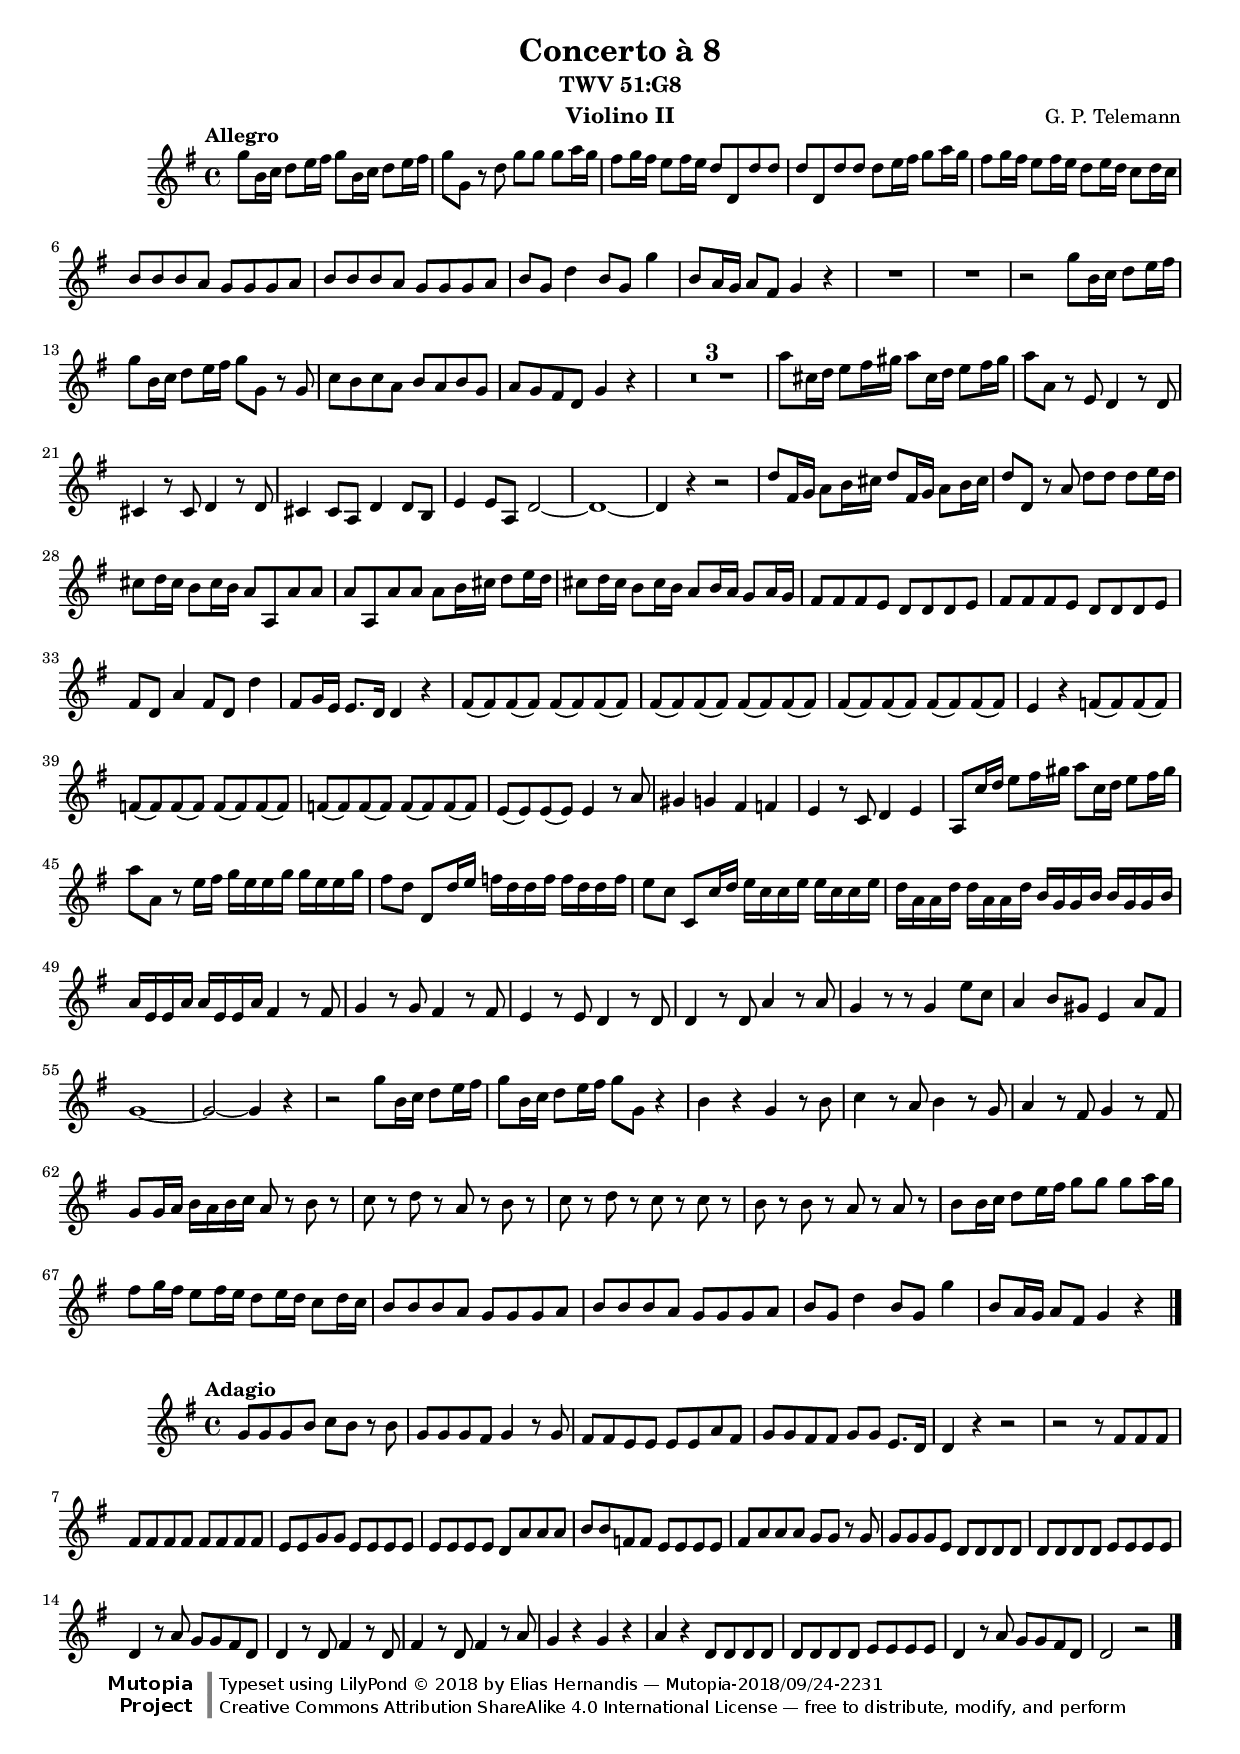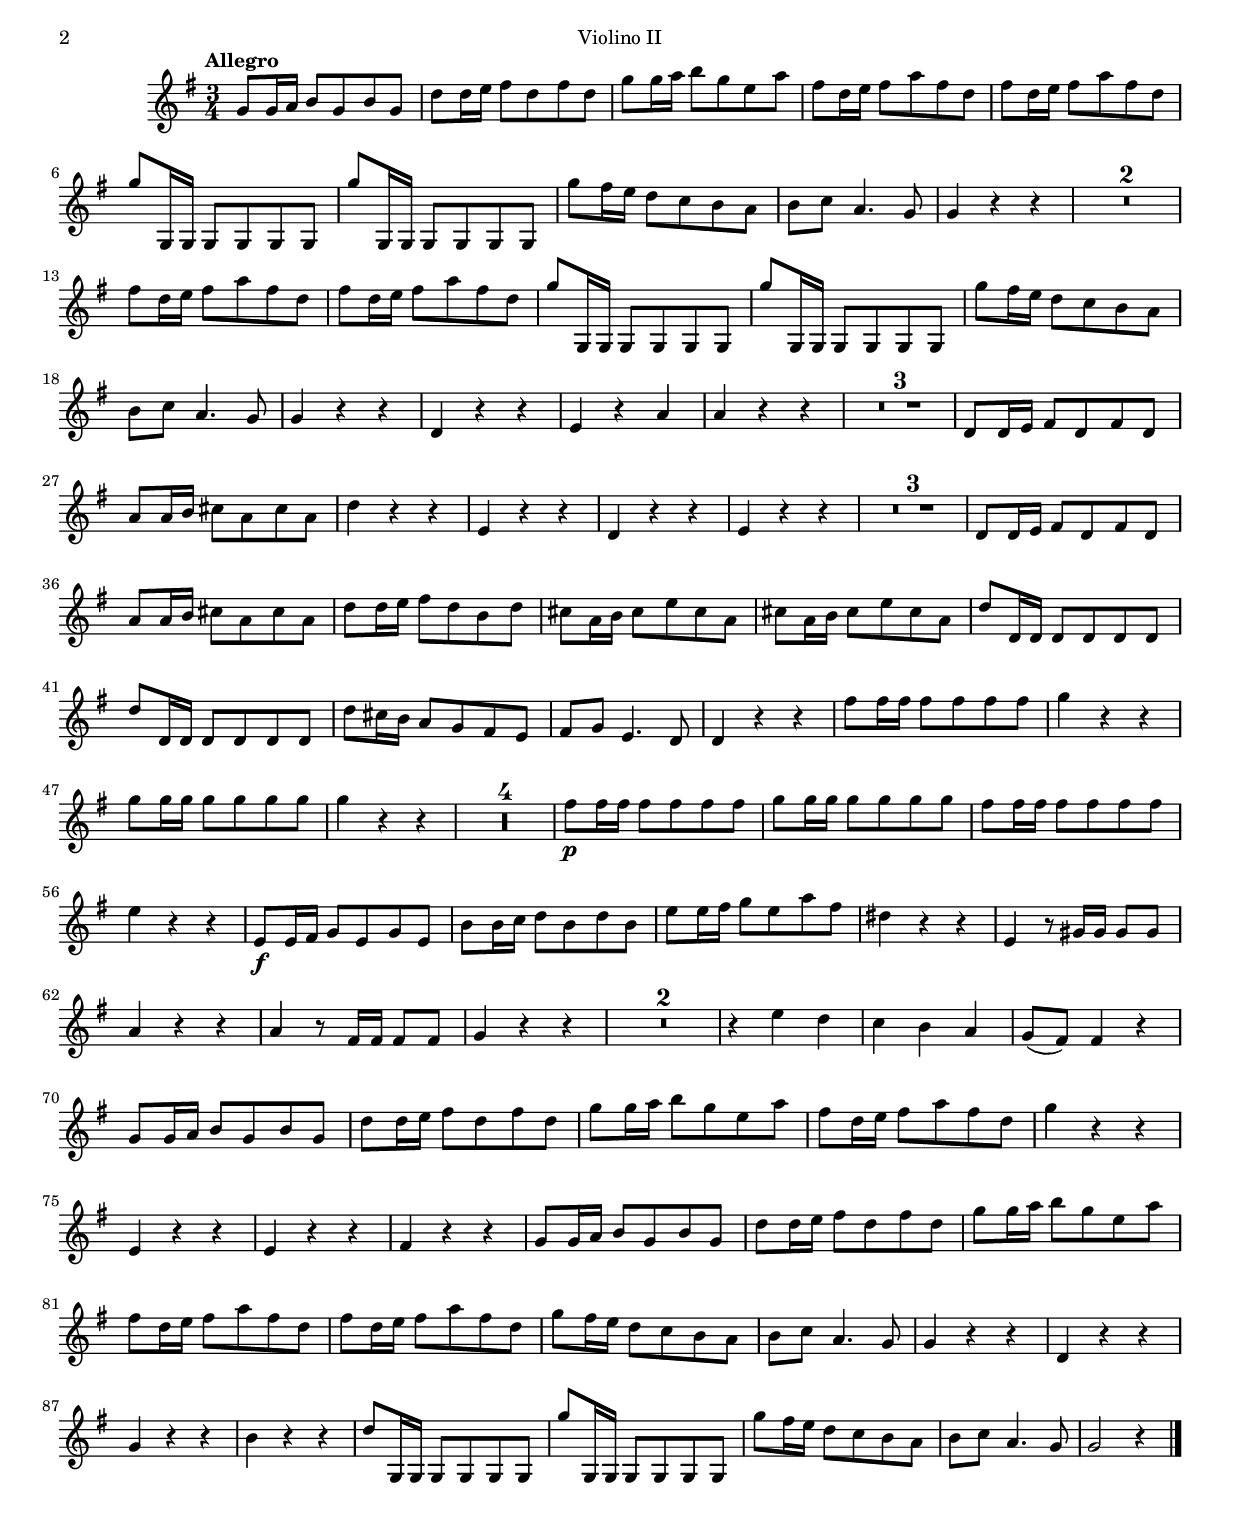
\version "2.18.2"
\include "../util.ily"

violinoIIFirstMov = \relative c'' {
  \globalFirstMov
    g'8 b,16 c d8 e16 fis
    g8 b,16 c d8 e16 fis
  | g8 g, r d'
    g g g a16 g
  | fis8 g16 fis e8 fis16 e
    d8 d, d' d
  | d8 d, d' d
    d e16 fis g8 a16 g
  | fis8 g16 fis e8 fis16 e
    d8 e16 d c8 d16 c
  | b8 b b a
    g g g a
  | b8 b b a
    g g g a
  | b g d'4
    b8 g g'4
  | b,8 a16 g a8 fis
    g4 r

    % 10
  | R1
  | R1
  | r2
    g'8 b,16 c d8 e16 fis
  | g8 b,16 c d8 e16 fis
    g8 g, r g
  | c b c a
    b a b g
  | a g fis d
    g4 r
  | R1*3
  | a'8 cis,16 d e8 fis16 gis
    a8 cis,16 d e8 fis16 gis

    % 20
  | a8 a, r e
    d4 r8 d
  | cis4 r8 cis
    d4 r8 d
  | cis4 cis8 a
    d4 d8 b
  | e4 e8 a,
    d2~
  | d1~

  | d4 r
    r2
  | d'8 fis,16 g a8 b16 cis
    d8 fis,16 g a8 b16 cis
  | d8 d, r a'
    d d d e16 d
  | cis8 d16 cis b8 cis16 b
    a8 a, a' a
  | a a, a' a
    a b16 cis d8 e16 d

    % 30
  | cis8 d16 cis b8 cis16 b
    a8 b16 a g8 a16 g
  | fis8 fis fis e
    d d d e
  | fis8 fis fis e
    d d d e
  | fis d a'4
    fis8 d d'4
  | fis,8 g16 e e8. d16
    d4 r
  | fis8( fis) fis( fis)
    fis( fis) fis( fis)
  | fis( fis) fis( fis)
    fis( fis) fis( fis)
  | fis( fis) fis( fis)
    fis( fis) fis( fis)
  | e4 r
    f8( f) f( f)
  | f( f) f( f)
    f( f) f( f)
  | f( f) f( f)
    f( f) f( f)
  | e( e) e( e)
    e4 r8 a
  | gis4 g
    fis f
  | e r8 c
    d4 e
  | a,8 c'16 d e8 fis16 gis
    a8  c,16 d e8 fis16 gis
  | a8 a, r e'16 fis
    g e e g g e e g
  | fis8 d d, d'16 e
    f d d f f d d f
  | e8 c8 c, c'16 d
    e c c e e c c e
  | d a a d d a a d
    b g g b b g g b
  | a e e a a e e a
    fis4 r8 fis

    % 50
  | g4 r8 g
    fis4 r8 fis
  | e4 r8 e
    d4 r8 d
  | d4 r8 d
    a'4 r8 a
  | g4 r8 r
    g4 e'8 c
  | a4 b8 gis
    e4 a8 fis
  | g1~

  | g2~
    g4 r
  | r2
    g'8 b,16 c d8 e16 fis
  | g8 b,16 c d8 e16 fis
    g8 g, r4
  | b4 r
    g r8 b

    % 60
  | c4 r8 a
    b4 r8 g
  | a4 r8 fis
    g4 r8 fis
  | g g16 a b a b c
    a8 r b r
  | c r d r
    a r b r
  | c r d r
    c r c r
  | b r b r
    a r a r
  | b b16 c d8 e16 fis
    g8 g g a16 g
  | fis8 g16 fis e8 fis16 e
    d8 e16 d c8 d16 c
  | b8 b b a
    g g g a
  | b8 b b a
    g g g a

    % 70
  | b g d'4
    b8 g g'4
  | b,8 a16 g a8 fis
    g4 r
  \bar "|."
}

violinoIISecondMov = \relative c'' {
  \globalSecondMov
    g8 g g b c b r8 b
  | g g g fis g4 r8 g
  | fis fis e e e e a fis
  | g g fis fis g g e8. d16
  | d4 r r2
  | r2 r8 fis fis fis
  | fis fis fis fis fis fis fis fis
  | e e g g e e e e
  | e e e e d a' a a
  | b b f f e e e e
  | fis a a a g g r g
  | g g g e d d d d
  | d d d d e e e e
  | d4 r8 a' g g fis d
  | d4 r8 d fis4 r8 d
  | fis4 r8 d fis4 r8 a
  | g4 r g r
  | a r d,8 d d d
  | d d d d e e e e
  | d4 r8 a' g g fis d
  | d2 r2
  \bar "|."
}

violinoIIThirdMov = \relative c'' {
  \globalThirdMov
    g8 g16 a b8 g b g
  | d' d16 e fis8 d fis d
  | g g16 a b8 g e a
  | fis d16 e fis8 a fis d
  | fis d16 e fis8 a fis d
  | g g,,16 g g8 g g g
  | g'' g,,16 g g8 g g g
  | g'' fis16 e d8 c b a
  | b c a4. g8
  | g4 r r
  | R2.*2
  | fis'8 d16 e fis8 a fis d
  | fis d16 e fis8 a fis d
  | g g,,16 g g8 g g g
  | g'' g,,16 g g8 g g g
  | g'' fis16 e d8 c b a
  | b c a4. g8
  | g4 r r
  | d r r
  | e r a
  | a r r
  | R2.*3
  | d,8 d16 e fis8 d fis d
  | a' a16 b cis8 a cis a
  | d4 r r
  | e, r r
  | d r r
  | e r r
  | R2.*3
  | d8 d16 e fis8 d fis d
  | a' a16 b cis8 a cis a
  | d d16 e fis8 d b d
  | cis a16 b cis8 e cis a
  | cis a16 b cis8 e cis a
  | d d,16 d d8 d d d
  | d' d,16 d d8 d d d
  | d' cis16 b a8 g fis e
  | fis g e4. d8
  | d4 r r
  | fis'8 fis16 fis fis8 fis fis fis
  | g4 r r
  | g8 g16 g g8 g g g
  | g4 r r
  | R2.*4
  | fis8\p fis16 fis fis8 fis fis fis
  | g8 g16 g g8 g g g
  | fis8 fis16 fis fis8 fis fis fis
  | e4 r r
  | e,8\f e16 fis g8 e g e
  | b'8 b16 c d8 b d b
  | e8 e16 fis g8 e a fis
  | dis4 r r
  | e,4 r8 gis16 gis gis8 gis
  | a4 r r
  | a4 r8 fis16 fis fis8 fis
  | g4 r r
  | R2.*2
  | r4 e' d
  | c b a
  | g8( fis) fis4 r
  | g8 g16 a b8 g b g
  | d' d16 e fis8 d fis d
  | g g16 a b8 g e a
  | fis d16 e fis8 a fis d
  | g4 r r
  | e, r r
  | e r r
  | fis r r
  | g8 g16 a b8 g b g
  | d' d16 e fis8 d fis d
  | g g16 a b8 g e a
  | fis d16 e fis8 a fis d
  | fis d16 e fis8 a fis d
  | g fis16 e d8 c b a
  | b c a4. g8
  | g4 r r
  | d r r
  | g r r
  | b r r
  | d8 g,,16 g g8 g g g
  | g'' g,,16 g g8 g g g
  | g'' fis16 e d8 c b a
  | b c a4. g8
  | g2 r4
  \bar "|."
}


\header { instrument = "Violino II" }


\score {
  \violinoIIFirstMov
}

\score { \violinoIISecondMov }

\score { \violinoIIThirdMov }
